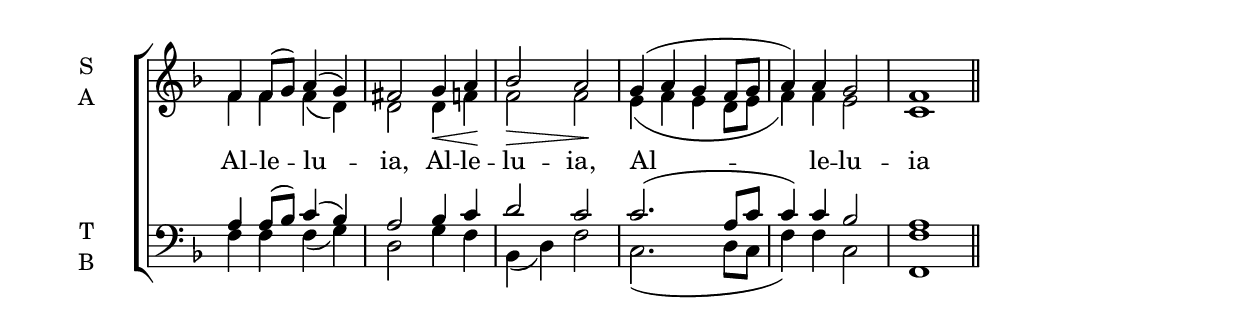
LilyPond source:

\version "2.18.2"

% Provide an easy way to group a bunch of text together on a breve
% http://lilypond.org/doc/v2.18/Documentation/notation/working-with-ancient-music_002d_002dscenarios-and-solutions
recite = \once \override LyricText.self-alignment-X = #-1

\defineBarLine "invisible" #'("" "" "")
global = {
  \time 4/4
  \key f \major
}

verseOne = \lyricmode {
  Al -- le -- lu -- ia, Al -- le -- lu -- ia, Al -- le -- lu -- ia
}

soprano = \relative g' {
  \global % Leave these here for key to display
  f4 f8( g) a4( g) fis2 g4 \< a \! bes2 \> a \! g4( a g f8 g a4) a g2 f1 \bar "||"
}

alto = \relative g' {
  \global % Leave these here for key to display
  f4 f f( d) d2 d4 f f2 f e4( f e d8 e f4) f e2 c1
}

tenor = \relative c' {
  \global % Leave these here for key to display
  a4 a8( bes) c4( bes) a2 bes4 c d2 c c2.( a8 c c4) c bes2 a1
}

bass = \relative f {
  \global % Leave these here for key to display
  f4 f f( g) d2 g4 f bes,4( d) f2 c2.( d8 c f4) f c2 <f f,>1
}

\score {
  \new ChoirStaff <<
    \new Staff \with {
      midiInstrument = "choir aahs"
      instrumentName = \markup \center-column { S A }
    } <<
      \new Voice = "soprano" { \voiceOne \soprano }
      \new Voice = "alto" { \voiceTwo \alto }
    >>
    \new Lyrics \with {
      \override VerticalAxisGroup #'staff-affinity = #CENTER
    } \lyricsto "soprano" \verseOne

    \new Staff \with {
      midiInstrument = "choir aahs"
      instrumentName = \markup \center-column { T B }
    } <<
      \clef bass
      \new Voice = "tenor" { \voiceOne \tenor }
      \new Voice = "bass" { \voiceTwo \bass }
    >>
  >>
  \layout {
    \context {
      \Staff
      \remove "Time_signature_engraver"
    }
    \context {
      \Score
      \omit BarNumber
    }
  }
  \midi { \tempo 4 = 120
          \context {
            \Voice
            \remove "Dynamic_performer"
    }
  }
}
